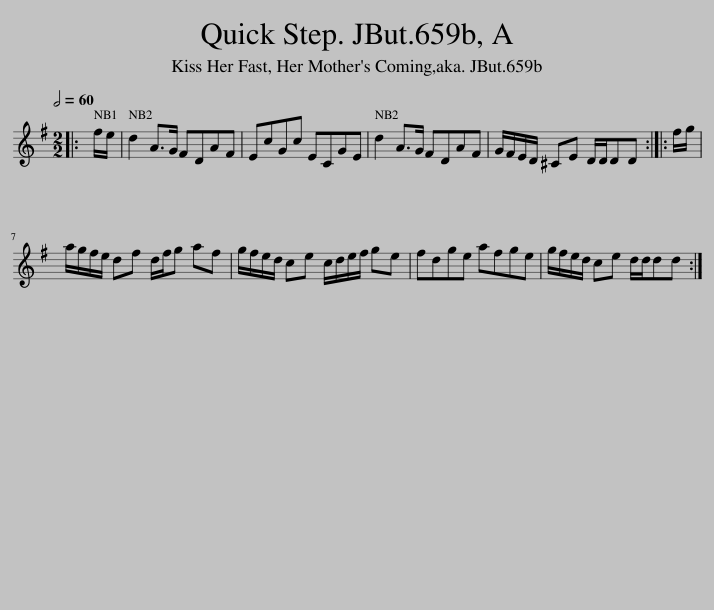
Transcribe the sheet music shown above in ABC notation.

X:1
L:1/8
Q:1/2=60
M:2/2
I:linebreak $
K:G
V:1 treble
V:1
|: f/e/ | d2 A>G FDAF | EcGc ECGE | d2 A>G FDAF | G/F/E/D/ ^CE D/D/DD :: %5
 f/g/ |$ a/g/f/e/ df d/f/g af | g/f/e/d/ ce c/d/e/f/ ge | fdge afge | g/f/e/d/ ce d/d/dd :| %10
